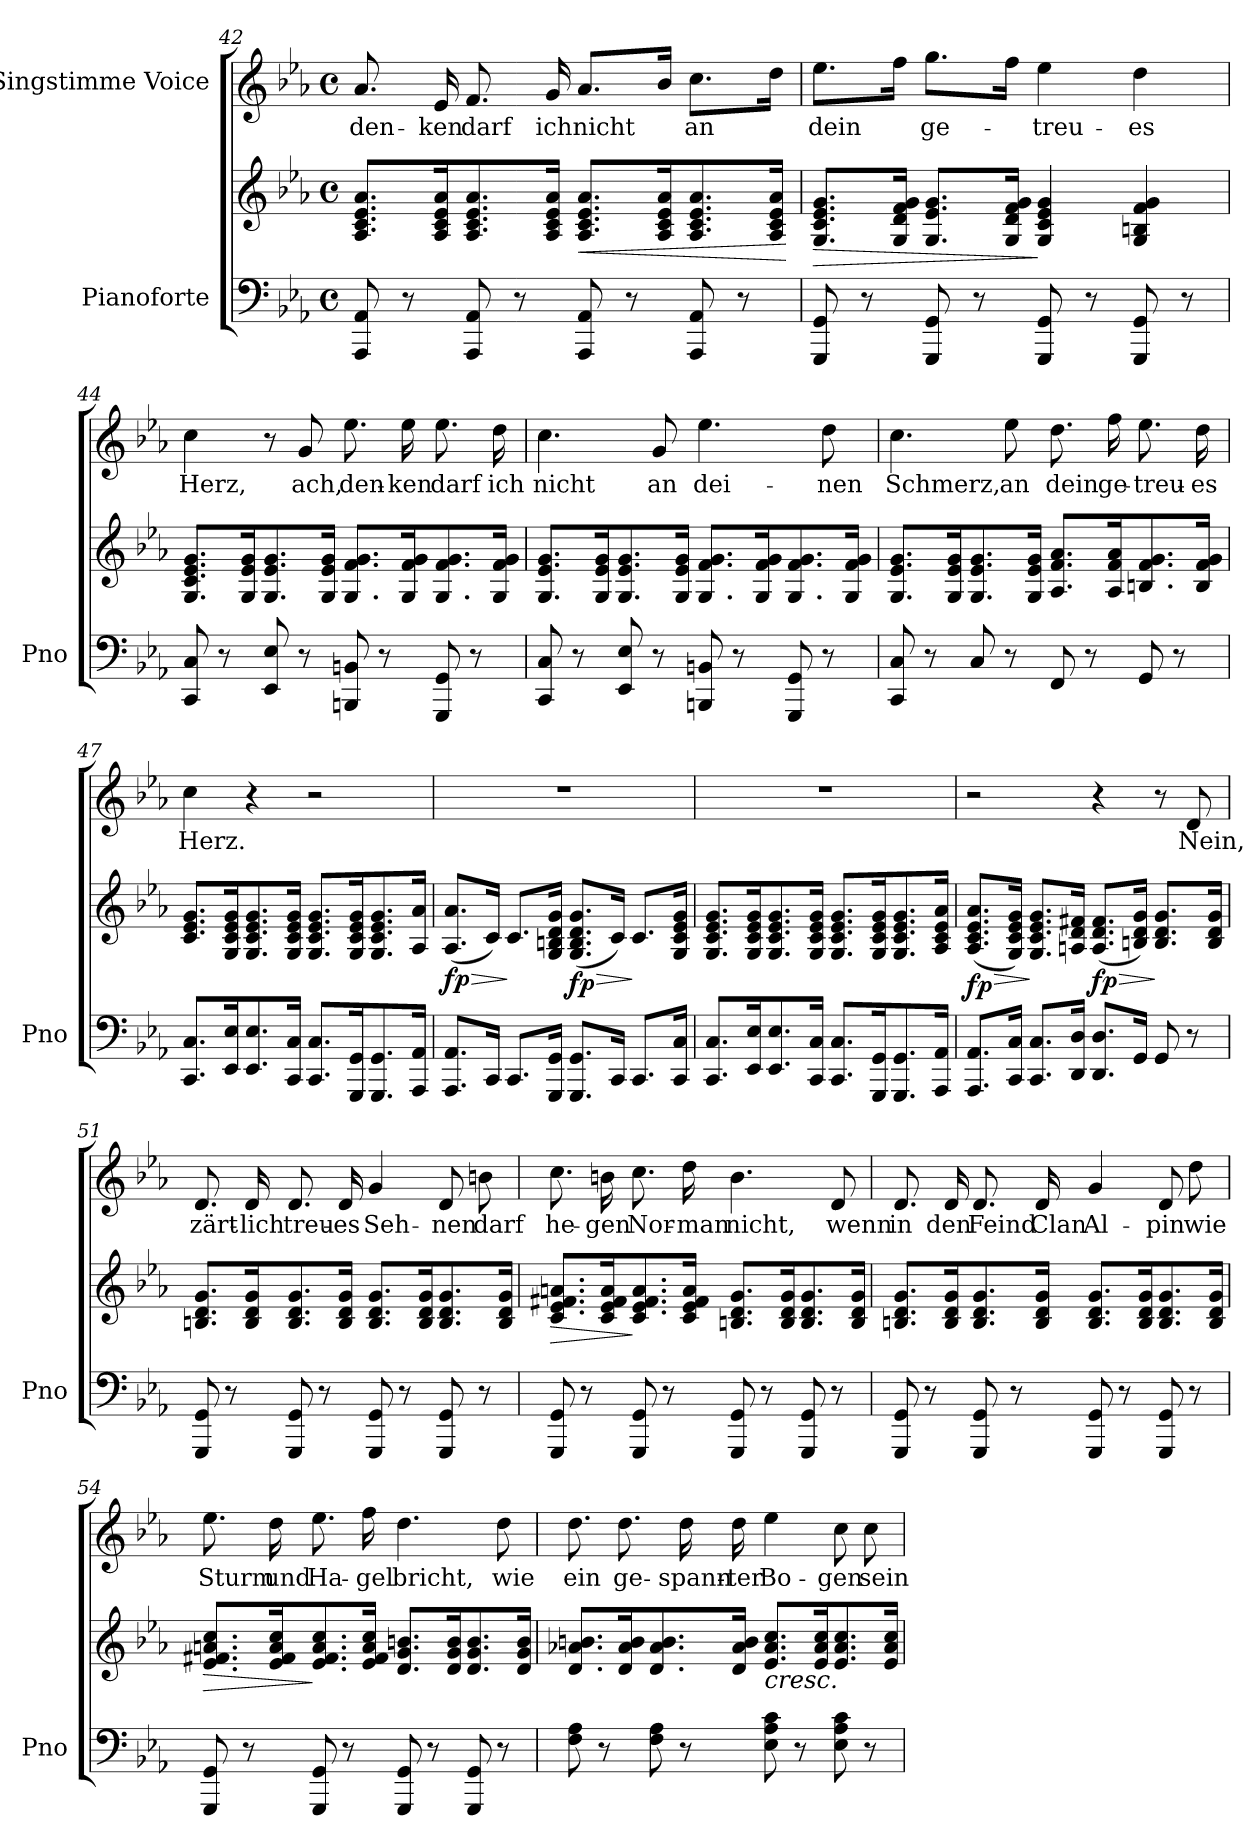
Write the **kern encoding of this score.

**kern	**kern	**dynam	**kern	**text
*part2	*part2	*part2	*part1	*part1
*staff3	*staff2	*staff2/3	*staff1	*staff1
*I"Pianoforte	*	*	*I"Singstimme Voice	*
*I'Pno	*	*	*	*
!!LO:LB:g=z
*clefF4	*clefG2	*	*clefG2	*
*k[b-e-a-]	*k[b-e-a-]	*	*k[b-e-a-]	*
*M4/4	*M4/4	*	*M4/4	*
*met(c)	*met(c)	*	*met(c)	*
=42	=42	=42	=42	=42
!	!	!	!	!LO:LY:b
8AAA-/ 8AA-/	8.A-/ 8.c/ 8.e-/ 8.a-/L	.	8.a-/	den-
8r	.	.	.	.
!	!	!	!	!LO:LY:b
.	16A-/ 16c/ 16e-/ 16a-/K	.	16e-/	-ken
!	!	!	!	!LO:LY:b
8AAA-/ 8AA-/	8.A-/ 8.c/ 8.e-/ 8.a-/	.	8.f/	darf
8r	.	.	.	.
!	!	!	!	!LO:LY:b
.	16A-/ 16c/ 16e-/ 16a-/Jk	.	16g/	ich
!	!	!LO:HP:b	!	!LO:LY:b
8AAA-/ 8AA-/	8.A-/ 8.c/ 8.e-/ 8.a-/L	<	8.a-/L	nicht
8r	.	.	.	.
.	16A-/ 16c/ 16e-/ 16a-/K	.	16b-/Jk	.
!	!	!	!	!LO:LY:b
8AAA-/ 8AA-/	8.A-/ 8.c/ 8.e-/ 8.a-/	.	8.cc\L	an
8r	.	.	.	.
.	16A-/ 16c/ 16e-/ 16a-/Jk	.	16dd\Jk	.
.	.	[	.	.
=43	=43	=43	=43	=43
!	!	!LO:HP:b	!	!LO:LY:b
8GGG/ 8GG/	8.G/ 8.c/ 8.e-/ 8.g/L	>	8.ee-\L	dein
8r	.	.	.	.
.	16G/ 16d/ 16f/ 16g/Jk	.	16ff\Jk	.
!	!	!	!	!LO:LY:b
8GGG/ 8GG/	8.G/ 8.e-/ 8.g/L	.	8.gg\L	ge-
8r	.	.	.	.
.	16G/ 16d/ 16f/ 16g/Jk	.	16ff\Jk	.
!	!	!	!	!LO:LY:b
8GGG/ 8GG/	4G/ 4c/ 4e-/ 4g/	]	4ee-\	-treu-
8r	.	.	.	.
!	!	!	!	!LO:LY:b
8GGG/ 8GG/	4G/ 4Bn/ 4f/ 4g/	.	4dd\	-es
8r	.	.	.	.
=44	=44	=44	=44	=44
!	!	!	!	!LO:LY:b
8CC/ 8C/	8.G/ 8.c/ 8.e-/ 8.g/L	.	4cc\	Herz,
8r	.	.	.	.
.	16G/ 16e-/ 16g/K	.	.	.
8EE-/ 8E-/	8.G/ 8.e-/ 8.g/	.	8r	.
!	!	!	!	!LO:LY:b
8r	.	.	8g/	ach,
.	16G/ 16e-/ 16g/Jk	.	.	.
!	!	!	!	!LO:LY:b
8BBBn/ 8BBn/	8.G/ 8.f/ 8.g/L	.	8.ee-\	den-
8r	.	.	.	.
!	!	!	!	!LO:LY:b
.	16G/ 16f/ 16g/K	.	16ee-\	-ken
!	!	!	!	!LO:LY:b
8GGG/ 8GG/	8.G/ 8.f/ 8.g/	.	8.ee-\	darf
8r	.	.	.	.
!	!	!	!	!LO:LY:b
.	16G/ 16f/ 16g/Jk	.	16dd\	ich
!!LO:LB:g=z
=45	=45	=45	=45	=45
!	!	!	!	!LO:LY:b
8CC/ 8C/	8.G/ 8.e-/ 8.g/L	.	4.cc\	nicht
8r	.	.	.	.
.	16G/ 16e-/ 16g/K	.	.	.
8EE-/ 8E-/	8.G/ 8.e-/ 8.g/	.	.	.
!	!	!	!	!LO:LY:b
8r	.	.	8g/	an
.	16G/ 16e-/ 16g/Jk	.	.	.
!	!	!	!	!LO:LY:b
8BBBn/ 8BBn/	8.G/ 8.f/ 8.g/L	.	4.ee-\	dei-
8r	.	.	.	.
.	16G/ 16f/ 16g/K	.	.	.
8GGG/ 8GG/	8.G/ 8.f/ 8.g/	.	.	.
!	!	!	!	!LO:LY:b
8r	.	.	8dd\	-nen
.	16G/ 16f/ 16g/Jk	.	.	.
=46	=46	=46	=46	=46
!	!	!	!	!LO:LY:b
8CC/ 8C/	8.G/ 8.e-/ 8.g/L	.	4.cc\	Schmerz,
8r	.	.	.	.
.	16G/ 16e-/ 16g/K	.	.	.
8C/	8.G/ 8.e-/ 8.g/	.	.	.
!	!	!	!	!LO:LY:b
8r	.	.	8ee-\	an
.	16G/ 16e-/ 16g/Jk	.	.	.
!	!	!	!	!LO:LY:b
8FF/	8.A-/ 8.f/ 8.a-/L	.	8.dd\	dein
8r	.	.	.	.
!	!	!	!	!LO:LY:b
.	16A-/ 16f/ 16a-/K	.	16ff\	ge-
!	!	!	!	!LO:LY:b
8GG/	8.Bn/ 8.f/ 8.g/	.	8.ee-\	-treu-
8r	.	.	.	.
!	!	!	!	!LO:LY:b
.	16B/ 16f/ 16g/Jk	.	16dd\	-es
=47	=47	=47	=47	=47
!	!	!	!	!LO:LY:b
8.CC/ 8.C/L	8.c/ 8.e-/ 8.g/L	.	4cc\	Herz.
16EE-/ 16E-/K	16G/ 16c/ 16e-/ 16g/K	.	.	.
8.EE-/ 8.E-/	8.G/ 8.c/ 8.e-/ 8.g/	.	4r	.
16CC/ 16C/Jk	16G/ 16c/ 16e-/ 16g/Jk	.	.	.
8.CC/ 8.C/L	8.G/ 8.c/ 8.e-/ 8.g/L	.	2r	.
16GGG/ 16GG/K	16G/ 16c/ 16e-/ 16g/K	.	.	.
8.GGG/ 8.GG/	8.G/ 8.c/ 8.e-/ 8.g/	.	.	.
16AAA-/ 16AA-/Jk	16A-/ 16a-/Jk	.	.	.
!!LO:LB:g=z
=48	=48	=48	=48	=48
!	!	!LO:HP:b	!	!
!	!	!LO:DY:n=1:b	!	!
8.AAA-/ 8.AA-/L	(8.A-/ 8.a-/L	> fp	1r	.
16CC/Jk	16c/Jk)	.	.	.
8.CC/L	8.c/L	]	.	.
16GGG/ 16GG/Jk	16G/ 16Bn/ 16d/ 16g/Jk	.	.	.
!	!	!LO:HP:b	!	!
!	!	!LO:DY:n=2:b	!	!
8.GGG/ 8.GG/L	(8.G/ 8.B/ 8.d/ 8.g/L	> fp	.	.
16CC/Jk	16c/Jk)	.	.	.
8.CC/L	8.c/L	]	.	.
16CC/ 16C/Jk	16G/ 16c/ 16e-/ 16g/Jk	.	.	.
=49	=49	=49	=49	=49
8.CC/ 8.C/L	8.G/ 8.c/ 8.e-/ 8.g/L	.	1r	.
16EE-/ 16E-/K	16G/ 16c/ 16e-/ 16g/K	.	.	.
8.EE-/ 8.E-/	8.G/ 8.c/ 8.e-/ 8.g/	.	.	.
16CC/ 16C/Jk	16G/ 16c/ 16e-/ 16g/Jk	.	.	.
8.CC/ 8.C/L	8.G/ 8.c/ 8.e-/ 8.g/L	.	.	.
16GGG/ 16GG/K	16G/ 16c/ 16e-/ 16g/K	.	.	.
8.GGG/ 8.GG/	8.G/ 8.c/ 8.e-/ 8.g/	.	.	.
16AAA-/ 16AA-/Jk	16A-/ 16c/ 16e-/ 16a-/Jk	.	.	.
=50	=50	=50	=50	=50
!	!	!LO:HP:b	!	!
!	!	!LO:DY:n=1:b	!	!
8.AAA-/ 8.AA-/L	(8.A-/ 8.c/ 8.e-/ 8.a-/L	> fp	2r	.
16CC/ 16C/Jk	16G/ 16c/ 16e-/ 16g/Jk)	.	.	.
8.CC/ 8.C/L	8.G/ 8.c/ 8.e-/ 8.g/L	]	.	.
16DD/ 16D/Jk	16An/ 16d/ 16f#X/Jk	.	.	.
!	!	!LO:HP:b	!	!
!	!	!LO:DY:n=2:b	!	!
8.DD/ 8.D/L	(8.A/ 8.d/ 8.f#/L	> fp	4r	.
16GG/Jk	16Bn/ 16d/ 16g/Jk)	.	.	.
8GG/	8.B/ 8.d/ 8.g/L	]	8r	.
!	!	!	!	!LO:LY:b
8r	.	.	8d/	Nein,
.	16B/ 16d/ 16g/Jk	.	.	.
!!LO:LB:g=z
=51	=51	=51	=51	=51
!	!	!	!	!LO:LY:b
8GGG/ 8GG/	8.Bn/ 8.d/ 8.g/L	.	8.d/	zärt-
8r	.	.	.	.
!	!	!	!	!LO:LY:b
.	16B/ 16d/ 16g/K	.	16d/	-lich
!	!	!	!	!LO:LY:b
8GGG/ 8GG/	8.B/ 8.d/ 8.g/	.	8.d/	treu-
8r	.	.	.	.
!	!	!	!	!LO:LY:b
.	16B/ 16d/ 16g/Jk	.	16d/	-es
!	!	!	!	!LO:LY:b
8GGG/ 8GG/	8.B/ 8.d/ 8.g/L	.	4g/	Seh-
8r	.	.	.	.
.	16B/ 16d/ 16g/K	.	.	.
!	!	!	!	!LO:LY:b
8GGG/ 8GG/	8.B/ 8.d/ 8.g/	.	8d/	-nen
!	!	!	!	!LO:LY:b
8r	.	.	8bn\	darf
.	16B/ 16d/ 16g/Jk	.	.	.
=52	=52	=52	=52	=52
!	!	!LO:HP:b	!	!LO:LY:b
8GGG/ 8GG/	8.c/ 8.e-/ 8.f#X/ 8.an/L	>	8.cc\	he-
8r	.	.	.	.
!	!	!	!	!LO:LY:b
.	16c/ 16e-/ 16f#/ 16a/K	.	16bn\	-gen
!	!	!	!	!LO:LY:b
8GGG/ 8GG/	8.c/ 8.e-/ 8.f#/ 8.a/	]	8.cc\	Nor-
8r	.	.	.	.
!	!	!	!	!LO:LY:b
.	16c/ 16e-/ 16f#/ 16a/Jk	.	16dd\	-man
!	!	!	!	!LO:LY:b
8GGG/ 8GG/	8.Bn/ 8.d/ 8.g/L	.	4.b\	nicht,
8r	.	.	.	.
.	16B/ 16d/ 16g/K	.	.	.
8GGG/ 8GG/	8.B/ 8.d/ 8.g/	.	.	.
!	!	!	!	!LO:LY:b
8r	.	.	8d/	wenn
.	16B/ 16d/ 16g/Jk	.	.	.
=53	=53	=53	=53	=53
!	!	!	!	!LO:LY:b
8GGG/ 8GG/	8.Bn/ 8.d/ 8.g/L	.	8.d/	in
8r	.	.	.	.
!	!	!	!	!LO:LY:b
.	16B/ 16d/ 16g/K	.	16d/	den
!	!	!	!	!LO:LY:b
8GGG/ 8GG/	8.B/ 8.d/ 8.g/	.	8.d/	Feind
8r	.	.	.	.
!	!	!	!	!LO:LY:b
.	16B/ 16d/ 16g/Jk	.	16d/	Clan
!	!	!	!	!LO:LY:b
8GGG/ 8GG/	8.B/ 8.d/ 8.g/L	.	4g/	Al-
8r	.	.	.	.
.	16B/ 16d/ 16g/K	.	.	.
!	!	!	!	!LO:LY:b
8GGG/ 8GG/	8.B/ 8.d/ 8.g/	.	8d/	-pin
!	!	!	!	!LO:LY:b
8r	.	.	8dd\	wie
.	16B/ 16d/ 16g/Jk	.	.	.
!!LO:PB:g=z
=54	=54	=54	=54	=54
!	!	!LO:HP:b	!	!LO:LY:b
8GGG/ 8GG/	8.e-/ 8.f#X/ 8.an/ 8.cc/L	>	8.ee-\	Sturm
8r	.	.	.	.
!	!	!	!	!LO:LY:b
.	16e-/ 16f#/ 16a/ 16cc/K	.	16dd\	und
!	!	!	!	!LO:LY:b
8GGG/ 8GG/	8.e-/ 8.f#/ 8.a/ 8.cc/	]	8.ee-\	Ha-
8r	.	.	.	.
!	!	!	!	!LO:LY:b
.	16e-/ 16f#/ 16a/ 16cc/Jk	.	16ff\	-gel
!	!	!	!	!LO:LY:b
8GGG/ 8GG/	8.d/ 8.g/ 8.bn/L	.	4.dd\	bricht,
8r	.	.	.	.
.	16d/ 16g/ 16b/K	.	.	.
8GGG/ 8GG/	8.d/ 8.g/ 8.b/	.	.	.
!	!	!	!	!LO:LY:b
8r	.	.	8dd\	wie
.	16d/ 16g/ 16b/Jk	.	.	.
=55	=55	=55	=55	=55
!	!	!	!	!LO:LY:b
8F\ 8A-\	8.d/ 8.a-X/ 8.bn/L	.	8.dd\	ein
8r	.	.	.	.
!	!	!	!	!LO:LY:b
.	16d/ 16a-/ 16b/K	.	8.dd\	ge-
8F\ 8A-\	8.d/ 8.a-/ 8.b/	.	.	.
!	!	!	!	!LO:LY:b
8r	.	.	16dd\	-spann-
!	!	!	!	!LO:LY:b
.	16d/ 16a-/ 16b/Jk	.	16dd\	-ter
!	!LO:TX:b:i:t=cresc.	!	!	!
!	!	!	!	!LO:LY:b
8E-\ 8A-\ 8c\	8.e-/ 8.a-/ 8.cc/L	.	4ee-\	Bo-
8r	.	.	.	.
.	16e-/ 16a-/ 16cc/K	.	.	.
!	!	!	!	!LO:LY:b
8E-\ 8A-\ 8c\	8.e-/ 8.a-/ 8.cc/	.	8cc\	-gen
!	!	!	!	!LO:LY:b
8r	.	.	8cc\	sein
.	16e-/ 16a-/ 16cc/Jk	.	.	.
=	=	=	=	=
*-	*-	*-	*-	*-
